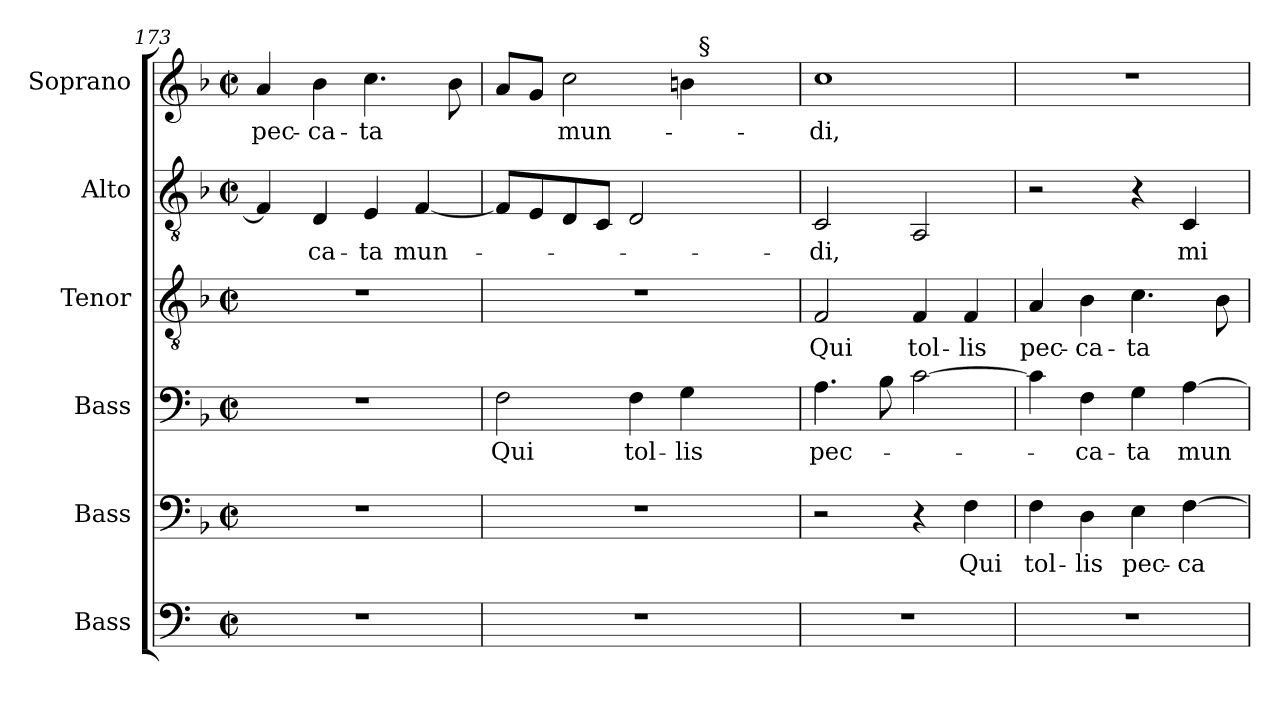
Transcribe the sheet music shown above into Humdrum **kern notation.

**kern	**kern	**text	**kern	**text	**kern	**text	**kern	**text	**kern	**text
*part6	*part5	*part5	*part4	*part4	*part3	*part3	*part2	*part2	*part1	*part1
*staff6	*staff5	*staff5	*staff4	*staff4	*staff3	*staff3	*staff2	*staff2	*staff1	*staff1
*I"Bass	*I"Bass	*	*I"Bass	*	*I"Tenor	*	*I"Alto	*	*I"Soprano	*
*I'B.	*I'B.	*	*I'B.	*	*I'T.	*	*I'A.	*	*I'S.	*
*clefF4	*clefF4	*	*clefF4	*	*clefGv2	*	*clefGv2	*	*clefG2	*
*	*	*	*	*	*ITrd7c12	*	*	*	*	*
*k[]	*k[b-]	*	*k[b-]	*	*k[b-]	*	*k[b-]	*	*k[b-]	*
*C:	*F:	*	*F:	*	*F:	*	*F:	*	*F:	*
*M2/2	*M2/2	*	*M2/2	*	*M2/2	*	*M2/2	*	*M2/2	*
*met(c|)	*met(c|)	*	*met(c|)	*	*met(c|)	*	*met(c|)	*	*met(c|)	*
=173	=173	=173	=173	=173	=173	=173	=173	=173	=173	=173
!	!	!	!	!	!	!	!	!	!	!LO:LY:b:color=#000000
1r	1r	.	1r	.	1r	.	4Fi/]	.	4ai/	pec-
!	!	!	!	!	!	!	!	!LO:LY:b:color=#000000	!	!
!	!	!	!	!	!	!	!	!	!	!LO:LY:b:color=#000000
.	.	.	.	.	.	.	4Di/	-ca-	4b-i\	-ca-
!	!	!	!	!	!	!	!	!LO:LY:b:color=#000000	!	!
!	!	!	!	!	!	!	!	!	!	!LO:LY:b:color=#000000
.	.	.	.	.	.	.	4Ei/	-ta	4.cci\	-ta
!	!	!	!	!	!	!	!	!LO:LY:b:color=#000000	!	!
.	.	.	.	.	.	.	[4Fi/	mun-	.	.
.	.	.	.	.	.	.	.	.	8b-i\	.
=174	=174	=174	=174	=174	=174	=174	=174	=174	=174	=174
!	!	!	!	!LO:LY:b:color=#000000	!	!	!	!	!	!
*	*	*	*	*	*	*	*	*	*^	*
1r	1r	.	2Fi\	Qui	1r	.	8Fi/L]	.	8ai/L	2ryy	.
.	.	.	.	.	.	.	8Ei/	.	8gi/J	.	.
!	!	!	!	!	!	!	!	!	!	!	!LO:LY:b:color=#000000
.	.	.	.	.	.	.	8Di/	.	2cci\	.	mun-
.	.	.	.	.	.	.	8Ci/J	.	.	.	.
!	!	!	!	!LO:LY:b:color=#000000	!	!	!	!	!	!	!
.	.	.	4Fi\	tol-	.	.	2Di/	.	.	4ryy	.
!	!	!	!	!LO:LY:b:color=#000000	!	!	!	!	!	!	!
.	.	.	4Gi\	-lis	.	.	.	.	4bi\	32ryy	.
.	.	.	.	.	.	.	.	.	.	256ryy	.
!	!	!	!	!	!	!	!	!	!	!LO:TX:a:t=§	!
.	.	.	.	.	.	.	.	.	.	8ryy	.
.	.	.	.	.	.	.	.	.	.	16ryy	.
.	.	.	.	.	.	.	.	.	.	64..ryy	.
*	*	*	*	*	*	*	*	*	*v	*v	*
=175	=175	=175	=175	=175	=175	=175	=175	=175	=175	=175
*	*	*	*	*	*	*	*	*	*^	*
!	!	!	!	!LO:LY:b:color=#000000	!	!	!	!	!	!	!
*	*	*	*	*	*	*	*	*	*v	*v	*
*	*	*	*	*	*	*	*	*	*^	*
!	!	!	!	!	!	!LO:LY:b:color=#000000	!	!	!	!	!
*	*	*	*	*	*	*	*	*	*v	*v	*
*	*	*	*	*	*	*	*	*	*^	*
!	!	!	!	!	!	!	!	!LO:LY:b:color=#000000	!	!	!
*	*	*	*	*	*	*	*	*	*v	*v	*
*	*	*	*	*	*	*	*	*	*^	*
!	!	!	!	!	!	!	!	!	!	!	!LO:LY:b:color=#000000
*	*	*	*	*	*	*	*	*	*v	*v	*
1r	2r	.	4.Ai\	pec-	2FFi/	Qui	2Ci/	-di,	1cci	-di,
.	.	.	8B-i\	.	.	.	.	.	.	.
!	!	!	!	!	!	!LO:LY:b:color=#000000	!	!	!	!
.	4r	.	[2ci\	.	4FFi/	tol-	2AAi/	.	.	.
!	!	!LO:LY:b:color=#000000	!	!	!	!	!	!	!	!
!	!	!	!	!	!	!LO:LY:b:color=#000000	!	!	!	!
.	4Fi\	Qui	.	.	4FFi/	-lis	.	.	.	.
!!LO:LB:g=z
=176	=176	=176	=176	=176	=176	=176	=176	=176	=176	=176
!	!	!LO:LY:b:color=#000000	!	!	!	!	!	!	!	!
!	!	!	!	!	!	!LO:LY:b:color=#000000	!	!	!	!
1r	4Fi\	tol-	4ci\]	.	4AAi/	pec-	2r	.	1r	.
!	!	!LO:LY:b:color=#000000	!	!	!	!	!	!	!	!
!	!	!	!	!LO:LY:b:color=#000000	!	!	!	!	!	!
!	!	!	!	!	!	!LO:LY:b:color=#000000	!	!	!	!
.	4Di\	-lis	4Fi\	-ca-	4BB-i\	-ca-	.	.	.	.
!	!	!LO:LY:b:color=#000000	!	!	!	!	!	!	!	!
!	!	!	!	!LO:LY:b:color=#000000	!	!	!	!	!	!
!	!	!	!	!	!	!LO:LY:b:color=#000000	!	!	!	!
.	4Ei\	pec-	4Gi\	-ta	4.Ci\	-ta	4r	.	.	.
!	!	!LO:LY:b:color=#000000	!	!	!	!	!	!	!	!
!	!	!	!	!LO:LY:b:color=#000000	!	!	!	!	!	!
!	!	!	!	!	!	!	!	!LO:LY:b:color=#000000	!	!
.	[4Fi\	-ca-	[4Ai\	mun-	.	.	4Ci/	mi-	.	.
.	.	.	.	.	8BB-i\	.	.	.	.	.
=	=	=	=	=	=	=	=	=	=	=
*-	*-	*-	*-	*-	*-	*-	*-	*-	*-	*-
